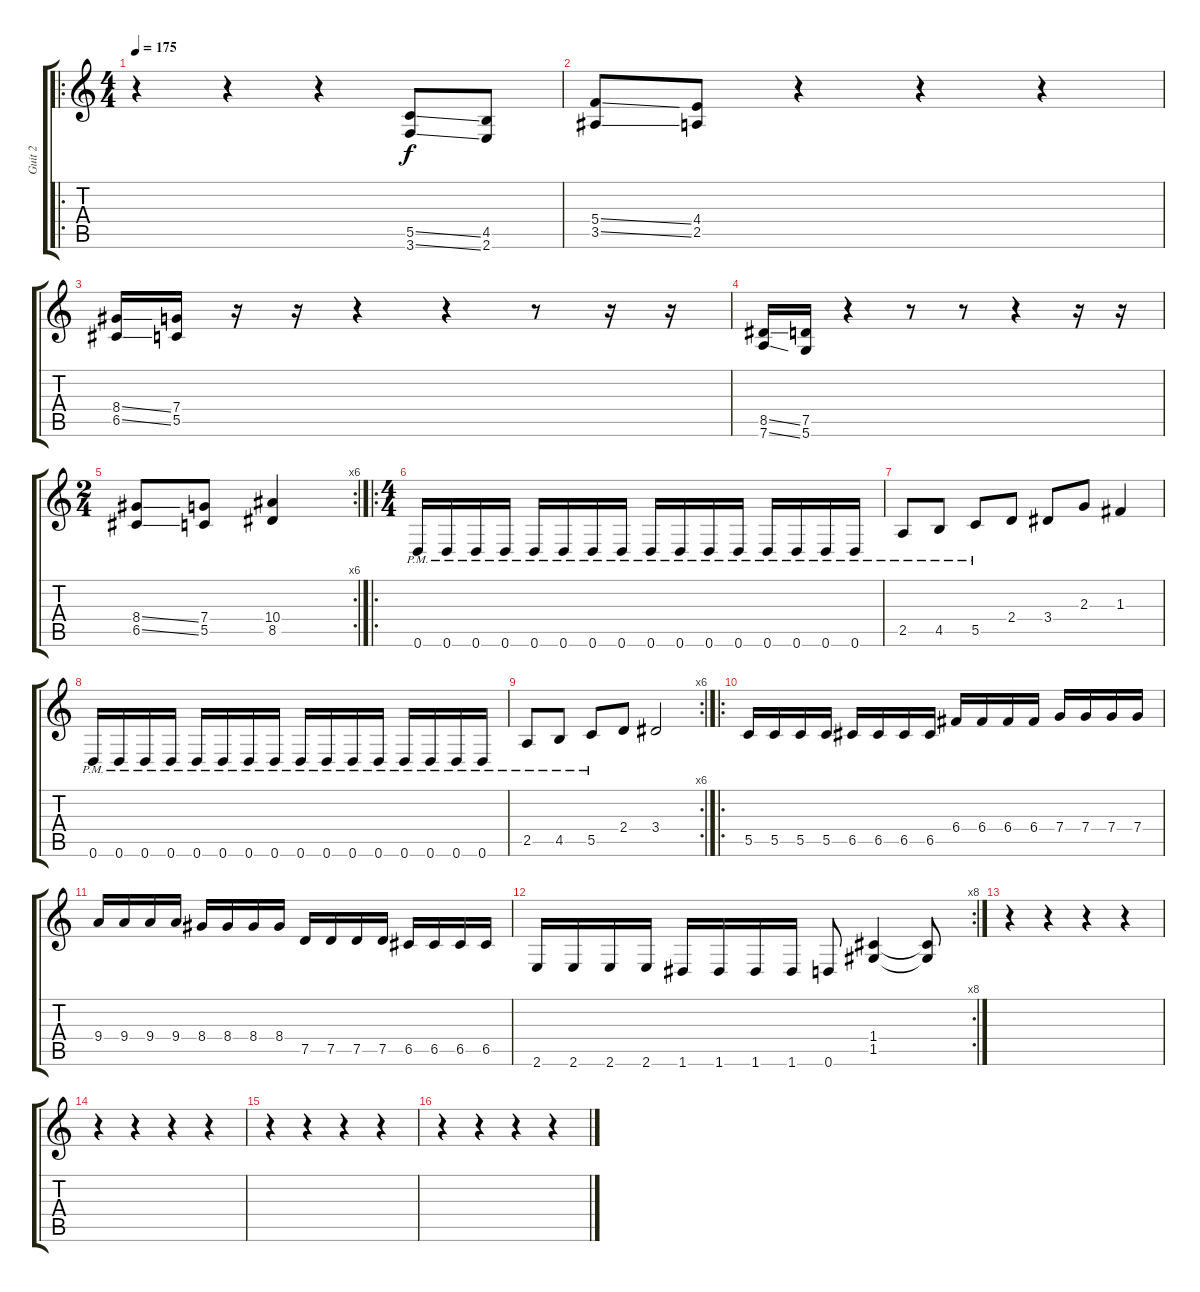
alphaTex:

\track ("Guit 2" "Guit 2") {instrument distortionguitar}
\staff {score tabs}
\tuning (D4 A3 F3 C3 G2 D2) {hide}
\ro
\ts (4 4)
\tempo 175
\clef g2
\ks c
r.4{dy f} r.4 r.4 (5.5{ss} 3.6{ss}).8 (4.5 2.6).8 |
(5.4{ss} 3.5{ss}).8 (4.4 2.5).8 r.4 r.4 r.4 |
(8.4{ss} 6.5{ss}).16 (7.4 5.5).16 r.16 r.16 r.4 r.4 r.8 r.16 r.16 |
(8.5{ss} 7.6{ss}).16 (7.5 5.6).16 r.4 r.8 r.8 r.4 r.16 r.16 |
\rc 6
\ts (2 4)
(8.4{ss} 6.5{ss}).8 (7.4 5.5).8 (10.4 8.5).4 |
\ro
\ts (4 4)
0.6{pm}.16 0.6{pm}.16 0.6{pm}.16 0.6{pm}.16 0.6{pm}.16 0.6{pm}.16 0.6{pm}.16 0.6{pm}.16 0.6{pm}.16 0.6{pm}.16 0.6{pm}.16 0.6{pm}.16 0.6{pm}.16 0.6{pm}.16 0.6{pm}.16 0.6{pm}.16 |
2.5{pm}.8 4.5{pm}.8 5.5{pm}.8 2.4.8 3.4.8 2.3.8 1.3.4 |
0.6{pm}.16 0.6{pm}.16 0.6{pm}.16 0.6{pm}.16 0.6{pm}.16 0.6{pm}.16 0.6{pm}.16 0.6{pm}.16 0.6{pm}.16 0.6{pm}.16 0.6{pm}.16 0.6{pm}.16 0.6{pm}.16 0.6{pm}.16 0.6{pm}.16 0.6{pm}.16 |
\rc 6
2.5{pm}.8 4.5{pm}.8 5.5{pm}.8 2.4.8 3.4.2 |
\ro
5.5.16 5.5.16 5.5.16 5.5.16 6.5.16 6.5.16 6.5.16 6.5.16 6.4.16 6.4.16 6.4.16 6.4.16 7.4.16 7.4.16 7.4.16 7.4.16 |
9.4.16 9.4.16 9.4.16 9.4.16 8.4.16 8.4.16 8.4.16 8.4.16 7.5.16 7.5.16 7.5.16 7.5.16 6.5.16 6.5.16 6.5.16 6.5.16 |
\rc 8
2.6.16 2.6.16 2.6.16 2.6.16 1.6.16 1.6.16 1.6.16 1.6.16 0.6.8 (1.4 1.5).4 (1.4{t} 1.5{t}).8 |
r.4 r.4 r.4 r.4 |
r.4 r.4 r.4 r.4 |
r.4 r.4 r.4 r.4 |
r.4 r.4 r.4 r.4
